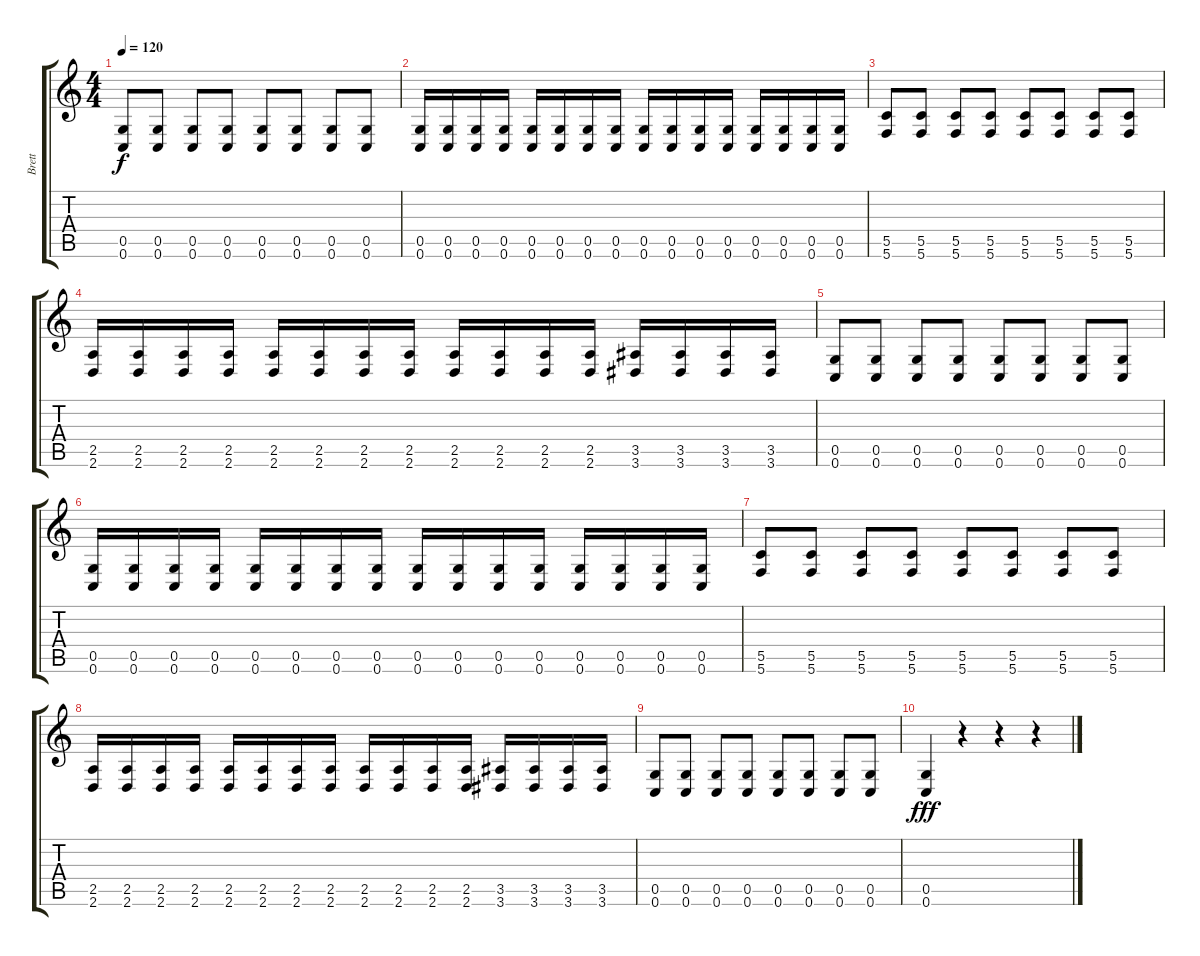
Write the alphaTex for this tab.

\track ("Brett" "Brett") {instrument distortionguitar}
\staff {score tabs}
\tuning (D4 A3 F3 C3 G2 C2) {hide}
\ts (4 4)
\tempo 120
\clef g2
\ks c
(0.5 0.6).8{dy f} (0.5 0.6).8 (0.5 0.6).8 (0.5 0.6).8 (0.5 0.6).8 (0.5 0.6).8 (0.5 0.6).8 (0.5 0.6).8 |
(0.5 0.6).16 (0.5 0.6).16 (0.5 0.6).16 (0.5 0.6).16 (0.5 0.6).16 (0.5 0.6).16 (0.5 0.6).16 (0.5 0.6).16 (0.5 0.6).16 (0.5 0.6).16 (0.5 0.6).16 (0.5 0.6).16 (0.5 0.6).16 (0.5 0.6).16 (0.5 0.6).16 (0.5 0.6).16 |
(5.5 5.6).8 (5.5 5.6).8 (5.5 5.6).8 (5.5 5.6).8 (5.5 5.6).8 (5.5 5.6).8 (5.5 5.6).8 (5.5 5.6).8 |
(2.5 2.6).16 (2.5 2.6).16 (2.5 2.6).16 (2.5 2.6).16 (2.5 2.6).16 (2.5 2.6).16 (2.5 2.6).16 (2.5 2.6).16 (2.5 2.6).16 (2.5 2.6).16 (2.5 2.6).16 (2.5 2.6).16 (3.5 3.6).16 (3.5 3.6).16 (3.5 3.6).16 (3.5 3.6).16 |
(0.5 0.6).8 (0.5 0.6).8 (0.5 0.6).8 (0.5 0.6).8 (0.5 0.6).8 (0.5 0.6).8 (0.5 0.6).8 (0.5 0.6).8 |
(0.5 0.6).16 (0.5 0.6).16 (0.5 0.6).16 (0.5 0.6).16 (0.5 0.6).16 (0.5 0.6).16 (0.5 0.6).16 (0.5 0.6).16 (0.5 0.6).16 (0.5 0.6).16 (0.5 0.6).16 (0.5 0.6).16 (0.5 0.6).16 (0.5 0.6).16 (0.5 0.6).16 (0.5 0.6).16 |
(5.5 5.6).8 (5.5 5.6).8 (5.5 5.6).8 (5.5 5.6).8 (5.5 5.6).8 (5.5 5.6).8 (5.5 5.6).8 (5.5 5.6).8 |
(2.5 2.6).16 (2.5 2.6).16 (2.5 2.6).16 (2.5 2.6).16 (2.5 2.6).16 (2.5 2.6).16 (2.5 2.6).16 (2.5 2.6).16 (2.5 2.6).16 (2.5 2.6).16 (2.5 2.6).16 (2.5 2.6).16 (3.5 3.6).16 (3.5 3.6).16 (3.5 3.6).16 (3.5 3.6).16 |
(0.5 0.6).8 (0.5 0.6).8 (0.5 0.6).8 (0.5 0.6).8 (0.5 0.6).8 (0.5 0.6).8 (0.5 0.6).8 (0.5 0.6).8 |
(0.5 0.6).4{dy fff} r.4 r.4 r.4
